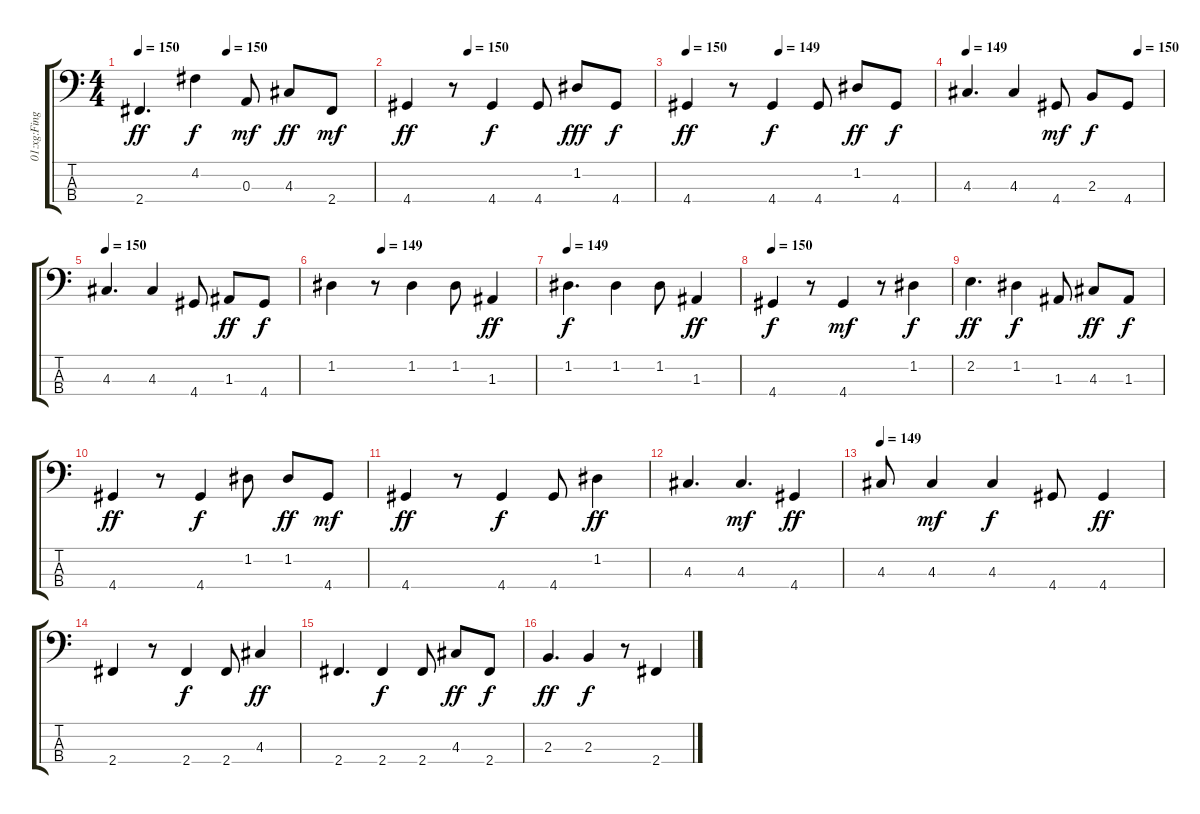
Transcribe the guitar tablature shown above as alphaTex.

\track ("01:xg:Fingered Bass 2" "01:xg:Fing") {instrument electricbassfinger}
\staff {score tabs}
\tuning (G2 D2 A1 E1) {hide}
\ts (4 4)
\tempo 150
\tempo (150 0.375)
\clef f4
\ks c
2.4.4{d dy ff} 4.2.4{dy f} 0.3.8{dy mf} 4.3.8{dy ff} 2.4.8{dy mf} |
\tempo (150 0.25)
4.4.4{dy ff} r.8 4.4.4{dy f} 4.4.8 1.2.8{dy fff} 4.4.8{dy f} |
\tempo 150
\tempo (149 0.375)
4.4.4{dy ff} r.8 4.4.4{dy f} 4.4.8 1.2.8{dy ff} 4.4.8{dy f} |
\tempo 149
\tempo (150 0.875)
4.3.4{d} 4.3.4 4.4.8{dy mf} 2.3.8{dy f} 4.4.8 |
\tempo 150
4.3.4{d} 4.3.4 4.4.8 1.3.8{dy ff} 4.4.8{dy f} |
\tempo (149 0.25)
1.2.4 r.8 1.2.4 1.2.8 1.3.4{dy ff} |
\tempo 149
1.2.4{d dy f} 1.2.4 1.2.8 1.3.4{dy ff} |
\tempo 150
4.4.4{dy f} r.8 4.4.4{dy mf} r.8 1.2.4{dy f} |
2.2.4{d dy ff} 1.2.4{dy f} 1.3.8 4.3.8{dy ff} 1.3.8{dy f} |
4.4.4{dy ff} r.8 4.4.4{dy f} 1.2.8 1.2.8{dy ff} 4.4.8{dy mf} |
4.4.4{dy ff} r.8 4.4.4{dy f} 4.4.8 1.2.4{dy ff} |
4.3.4{d} 4.3.4{d dy mf} 4.4.4{dy ff} |
\tempo 149
4.3.8 4.3.4{dy mf} 4.3.4{dy f} 4.4.8 4.4.4{dy ff} |
2.4.4 r.8 2.4.4{dy f} 2.4.8 4.3.4{dy ff} |
2.4.4{d} 2.4.4{dy f} 2.4.8 4.3.8{dy ff} 2.4.8{dy f} |
2.3.4{d dy ff} 2.3.4{dy f} r.8 2.4.4
